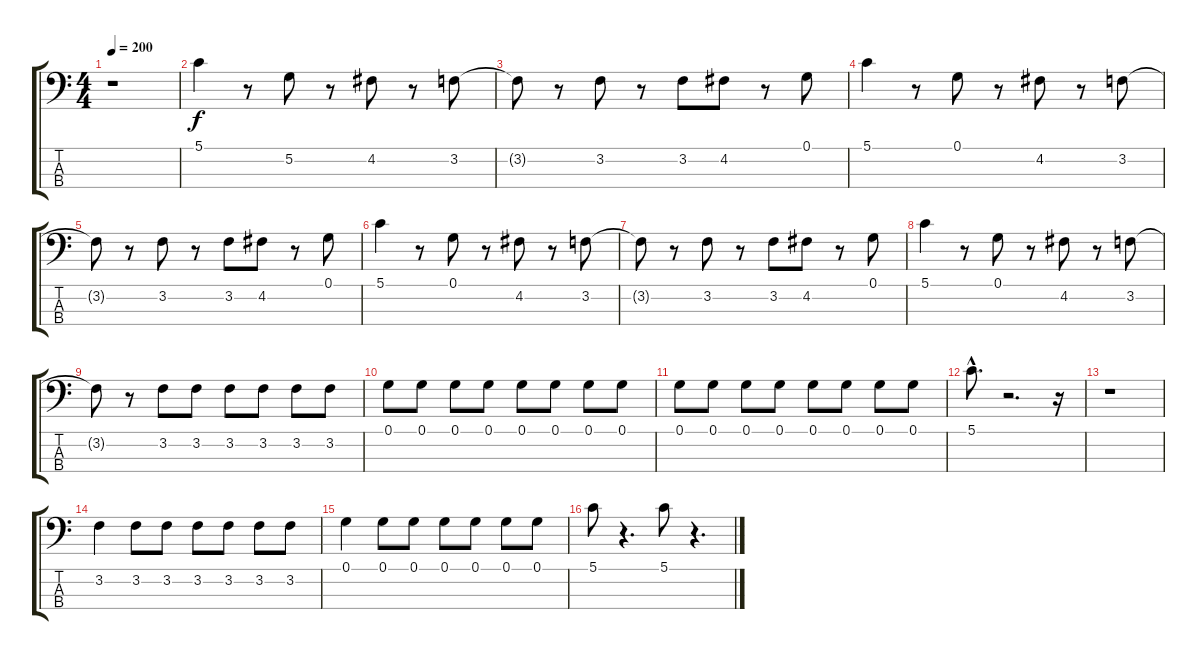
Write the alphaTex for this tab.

\track "" {instrument electricbassfinger}
\staff {score tabs}
\tuning (G2 D2 A1 E1) {hide}
\ts (4 4)
\tempo 200
\clef f4
\ks c
r.1{dy f instrument electricbassfinger} |
5.1.4 r.8 5.2.8 r.8 4.2.8 r.8 3.2.8 |
3.2{t}.8 r.8 3.2.8 r.8 3.2.8 4.2.8 r.8 0.1.8 |
5.1.4 r.8 0.1.8 r.8 4.2.8 r.8 3.2.8 |
3.2{t}.8 r.8 3.2.8 r.8 3.2.8 4.2.8 r.8 0.1.8 |
5.1.4 r.8 0.1.8 r.8 4.2.8 r.8 3.2.8 |
3.2{t}.8 r.8 3.2.8 r.8 3.2.8 4.2.8 r.8 0.1.8 |
5.1.4 r.8 0.1.8 r.8 4.2.8 r.8 3.2.8 |
3.2{t}.8 r.8 3.2.8 3.2.8 3.2.8 3.2.8 3.2.8 3.2.8 |
0.1.8 0.1.8 0.1.8 0.1.8 0.1.8 0.1.8 0.1.8 0.1.8 |
0.1.8 0.1.8 0.1.8 0.1.8 0.1.8 0.1.8 0.1.8 0.1.8 |
5.1{hac}.8{d} r.2{d} r.16 |
r.1 |
3.2.4 3.2.8 3.2.8 3.2.8 3.2.8 3.2.8 3.2.8 |
0.1.4 0.1.8 0.1.8 0.1.8 0.1.8 0.1.8 0.1.8 |
5.1.8 r.4{d} 5.1.8 r.4{d}
